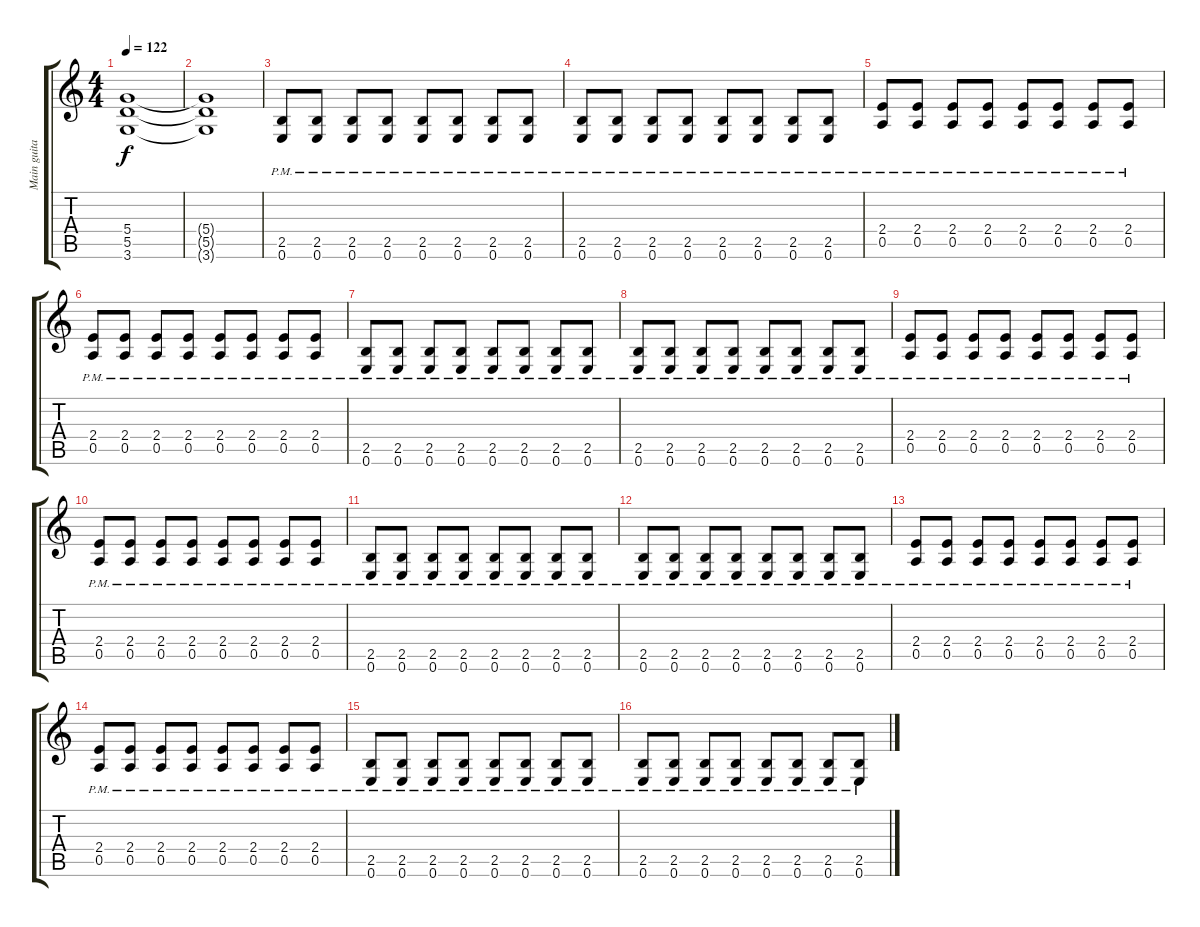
\track ("Main guitar" "Main guita") {instrument distortionguitar}
\staff {score tabs}
\tuning (E4 B3 G3 D3 A2 E2) {hide}
\ts (4 4)
\tempo 122
\clef g2
\ks c
(5.4 5.5 3.6).1{dy f} |
(5.4{t} 5.5{t} 3.6{t}).1 |
(2.5{pm} 0.6{pm}).8 (2.5{pm} 0.6{pm}).8 (2.5{pm} 0.6{pm}).8 (2.5{pm} 0.6{pm}).8 (2.5{pm} 0.6{pm}).8 (2.5{pm} 0.6{pm}).8 (2.5{pm} 0.6{pm}).8 (2.5{pm} 0.6{pm}).8 |
(2.5{pm} 0.6{pm}).8 (2.5{pm} 0.6{pm}).8 (2.5{pm} 0.6{pm}).8 (2.5{pm} 0.6{pm}).8 (2.5{pm} 0.6{pm}).8 (2.5{pm} 0.6{pm}).8 (2.5{pm} 0.6{pm}).8 (2.5{pm} 0.6{pm}).8 |
(2.4{pm} 0.5{pm}).8 (2.4{pm} 0.5{pm}).8 (2.4{pm} 0.5{pm}).8 (2.4{pm} 0.5{pm}).8 (2.4{pm} 0.5{pm}).8 (2.4{pm} 0.5{pm}).8 (2.4{pm} 0.5{pm}).8 (2.4{pm} 0.5{pm}).8 |
(2.4{pm} 0.5{pm}).8 (2.4{pm} 0.5{pm}).8 (2.4{pm} 0.5{pm}).8 (2.4{pm} 0.5{pm}).8 (2.4{pm} 0.5{pm}).8 (2.4{pm} 0.5{pm}).8 (2.4{pm} 0.5{pm}).8 (2.4{pm} 0.5{pm}).8 |
(2.5{pm} 0.6{pm}).8 (2.5{pm} 0.6{pm}).8 (2.5{pm} 0.6{pm}).8 (2.5{pm} 0.6{pm}).8 (2.5{pm} 0.6{pm}).8 (2.5{pm} 0.6{pm}).8 (2.5{pm} 0.6{pm}).8 (2.5{pm} 0.6{pm}).8 |
(2.5{pm} 0.6{pm}).8 (2.5{pm} 0.6{pm}).8 (2.5{pm} 0.6{pm}).8 (2.5{pm} 0.6{pm}).8 (2.5{pm} 0.6{pm}).8 (2.5{pm} 0.6{pm}).8 (2.5{pm} 0.6{pm}).8 (2.5{pm} 0.6{pm}).8 |
(2.4{pm} 0.5{pm}).8 (2.4{pm} 0.5{pm}).8 (2.4{pm} 0.5{pm}).8 (2.4{pm} 0.5{pm}).8 (2.4{pm} 0.5{pm}).8 (2.4{pm} 0.5{pm}).8 (2.4{pm} 0.5{pm}).8 (2.4{pm} 0.5{pm}).8 |
(2.4{pm} 0.5{pm}).8 (2.4{pm} 0.5{pm}).8 (2.4{pm} 0.5{pm}).8 (2.4{pm} 0.5{pm}).8 (2.4{pm} 0.5{pm}).8 (2.4{pm} 0.5{pm}).8 (2.4{pm} 0.5{pm}).8 (2.4{pm} 0.5{pm}).8 |
(2.5{pm} 0.6{pm}).8 (2.5{pm} 0.6{pm}).8 (2.5{pm} 0.6{pm}).8 (2.5{pm} 0.6{pm}).8 (2.5{pm} 0.6{pm}).8 (2.5{pm} 0.6{pm}).8 (2.5{pm} 0.6{pm}).8 (2.5{pm} 0.6{pm}).8 |
(2.5{pm} 0.6{pm}).8 (2.5{pm} 0.6{pm}).8 (2.5{pm} 0.6{pm}).8 (2.5{pm} 0.6{pm}).8 (2.5{pm} 0.6{pm}).8 (2.5{pm} 0.6{pm}).8 (2.5{pm} 0.6{pm}).8 (2.5{pm} 0.6{pm}).8 |
(2.4{pm} 0.5{pm}).8 (2.4{pm} 0.5{pm}).8 (2.4{pm} 0.5{pm}).8 (2.4{pm} 0.5{pm}).8 (2.4{pm} 0.5{pm}).8 (2.4{pm} 0.5{pm}).8 (2.4{pm} 0.5{pm}).8 (2.4{pm} 0.5{pm}).8 |
(2.4{pm} 0.5{pm}).8 (2.4{pm} 0.5{pm}).8 (2.4{pm} 0.5{pm}).8 (2.4{pm} 0.5{pm}).8 (2.4{pm} 0.5{pm}).8 (2.4{pm} 0.5{pm}).8 (2.4{pm} 0.5{pm}).8 (2.4{pm} 0.5{pm}).8 |
(2.5{pm} 0.6{pm}).8 (2.5{pm} 0.6{pm}).8 (2.5{pm} 0.6{pm}).8 (2.5{pm} 0.6{pm}).8 (2.5{pm} 0.6{pm}).8 (2.5{pm} 0.6{pm}).8 (2.5{pm} 0.6{pm}).8 (2.5{pm} 0.6{pm}).8 |
(2.5{pm} 0.6{pm}).8 (2.5{pm} 0.6{pm}).8 (2.5{pm} 0.6{pm}).8 (2.5{pm} 0.6{pm}).8 (2.5{pm} 0.6{pm}).8 (2.5{pm} 0.6{pm}).8 (2.5{pm} 0.6{pm}).8 (2.5{pm} 0.6{pm}).8
